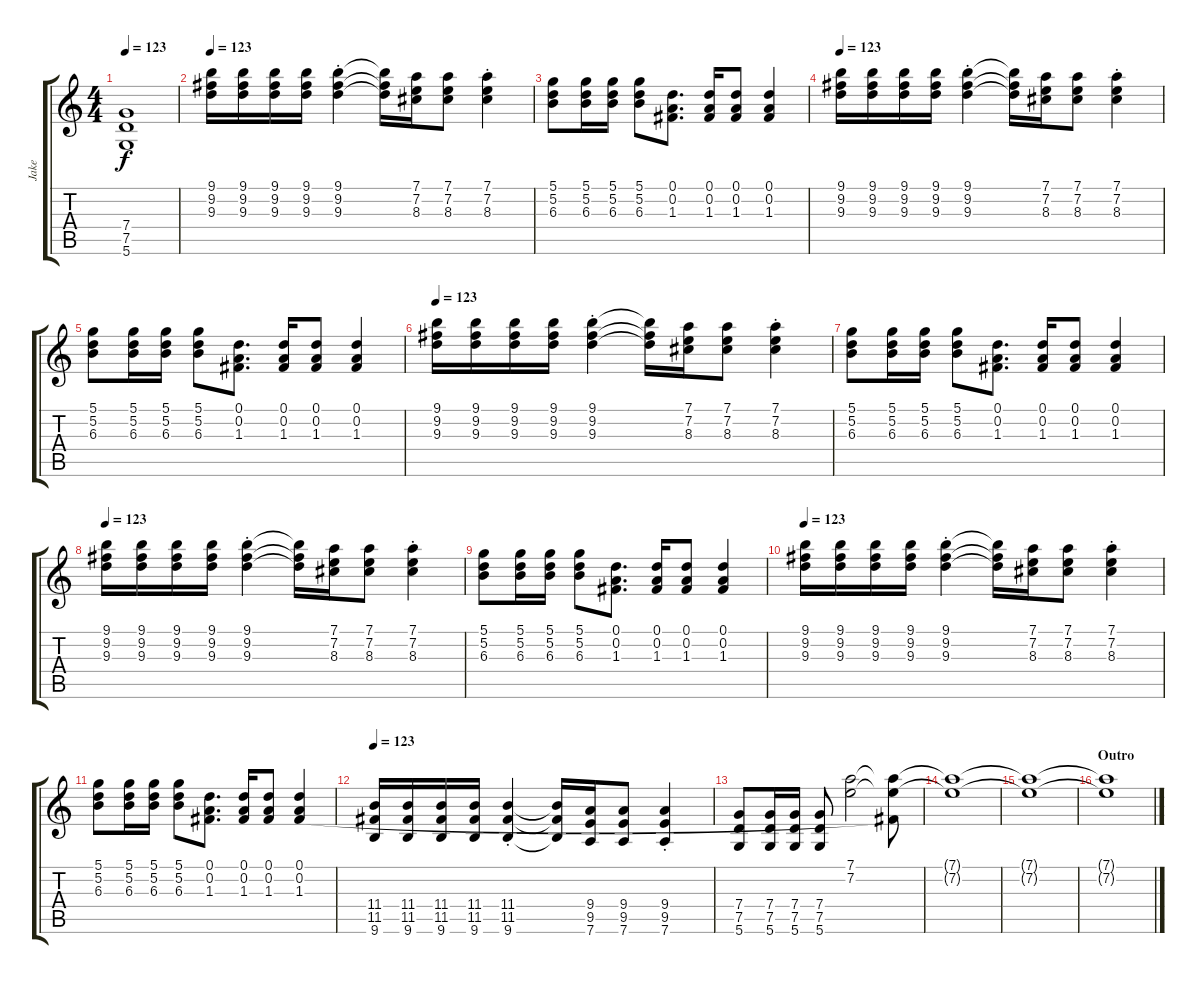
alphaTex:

\track ("Jake" "Jake") {instrument distortionguitar}
\staff {score tabs}
\tuning (D4 A3 F3 C3 G2 D2) {hide}
\ts (4 4)
\tempo 123
\clef g2
\ks c
(7.4{t} 7.5{t} 5.6{t}).1{dy f} |
\tempo 123
(9.1 9.2 9.3).16{volume 16} (9.1 9.2 9.3).16 (9.1 9.2 9.3).16 (9.1 9.2 9.3).16 (9.1{st} 9.2{st} 9.3{st}).4 (9.1{t} 9.2{t} 9.3{t}).16 (7.1 7.2 8.3).16 (7.1 7.2 8.3).8 (7.1{st} 7.2{st} 8.3{st}).4 |
(5.1 5.2 6.3).8 (5.1 5.2 6.3).16 (5.1 5.2 6.3).16 (5.1 5.2 6.3).8 (0.1 0.2 1.3).8{d} (0.1 0.2 1.3).16 (0.1 0.2 1.3).8 (0.1 0.2 1.3).4 |
\tempo 123
(9.1 9.2 9.3).16{volume 16} (9.1 9.2 9.3).16 (9.1 9.2 9.3).16 (9.1 9.2 9.3).16 (9.1{st} 9.2{st} 9.3{st}).4 (9.1{t} 9.2{t} 9.3{t}).16 (7.1 7.2 8.3).16 (7.1 7.2 8.3).8 (7.1{st} 7.2{st} 8.3{st}).4 |
(5.1 5.2 6.3).8 (5.1 5.2 6.3).16 (5.1 5.2 6.3).16 (5.1 5.2 6.3).8 (0.1 0.2 1.3).8{d} (0.1 0.2 1.3).16 (0.1 0.2 1.3).8 (0.1 0.2 1.3).4 |
\tempo 123
(9.1 9.2 9.3).16{volume 16} (9.1 9.2 9.3).16 (9.1 9.2 9.3).16 (9.1 9.2 9.3).16 (9.1{st} 9.2{st} 9.3{st}).4 (9.1{t} 9.2{t} 9.3{t}).16 (7.1 7.2 8.3).16 (7.1 7.2 8.3).8 (7.1{st} 7.2{st} 8.3{st}).4 |
(5.1 5.2 6.3).8 (5.1 5.2 6.3).16 (5.1 5.2 6.3).16 (5.1 5.2 6.3).8 (0.1 0.2 1.3).8{d} (0.1 0.2 1.3).16 (0.1 0.2 1.3).8 (0.1 0.2 1.3).4 |
\tempo 123
(9.1 9.2 9.3).16{volume 16} (9.1 9.2 9.3).16 (9.1 9.2 9.3).16 (9.1 9.2 9.3).16 (9.1{st} 9.2{st} 9.3{st}).4 (9.1{t} 9.2{t} 9.3{t}).16 (7.1 7.2 8.3).16 (7.1 7.2 8.3).8 (7.1{st} 7.2{st} 8.3{st}).4 |
(5.1 5.2 6.3).8 (5.1 5.2 6.3).16 (5.1 5.2 6.3).16 (5.1 5.2 6.3).8 (0.1 0.2 1.3).8{d} (0.1 0.2 1.3).16 (0.1 0.2 1.3).8 (0.1 0.2 1.3).4 |
\tempo 123
(9.1 9.2 9.3).16{volume 16} (9.1 9.2 9.3).16 (9.1 9.2 9.3).16 (9.1 9.2 9.3).16 (9.1{st} 9.2{st} 9.3{st}).4 (9.1{t} 9.2{t} 9.3{t}).16 (7.1 7.2 8.3).16 (7.1 7.2 8.3).8 (7.1{st} 7.2{st} 8.3{st}).4 |
(5.1 5.2 6.3).8 (5.1 5.2 6.3).16 (5.1 5.2 6.3).16 (5.1 5.2 6.3).8 (0.1 0.2 1.3).8{d} (0.1 0.2 1.3).16 (0.1 0.2 1.3).8 (0.1 0.2 1.3).4 |
\tempo 123
(11.4 11.5 9.6).16{volume 16} (11.4 11.5 9.6).16 (11.4 11.5 9.6).16 (11.4 11.5 9.6).16 (11.4{st} 11.5{st} 9.6{st}).4 (11.4{t} 11.5{t} 9.6{t}).16 (9.4 9.5 7.6).16 (9.4 9.5 7.6).8 (9.4{st} 9.5{st} 7.6{st}).4 |
(7.4 7.5 5.6).8 (7.4 7.5 5.6).16 (7.4 7.5 5.6).16 (7.4 7.5 5.6).8 (7.1 7.2).2 (7.1{t} 7.2{t} 1.3{t}).8 |
(7.1{t} 7.2{t}).1 |
(7.1{t} 7.2{t}).1{volume 0} |
\section ("" "Outro")
(7.1{t} 7.2{t}).1
